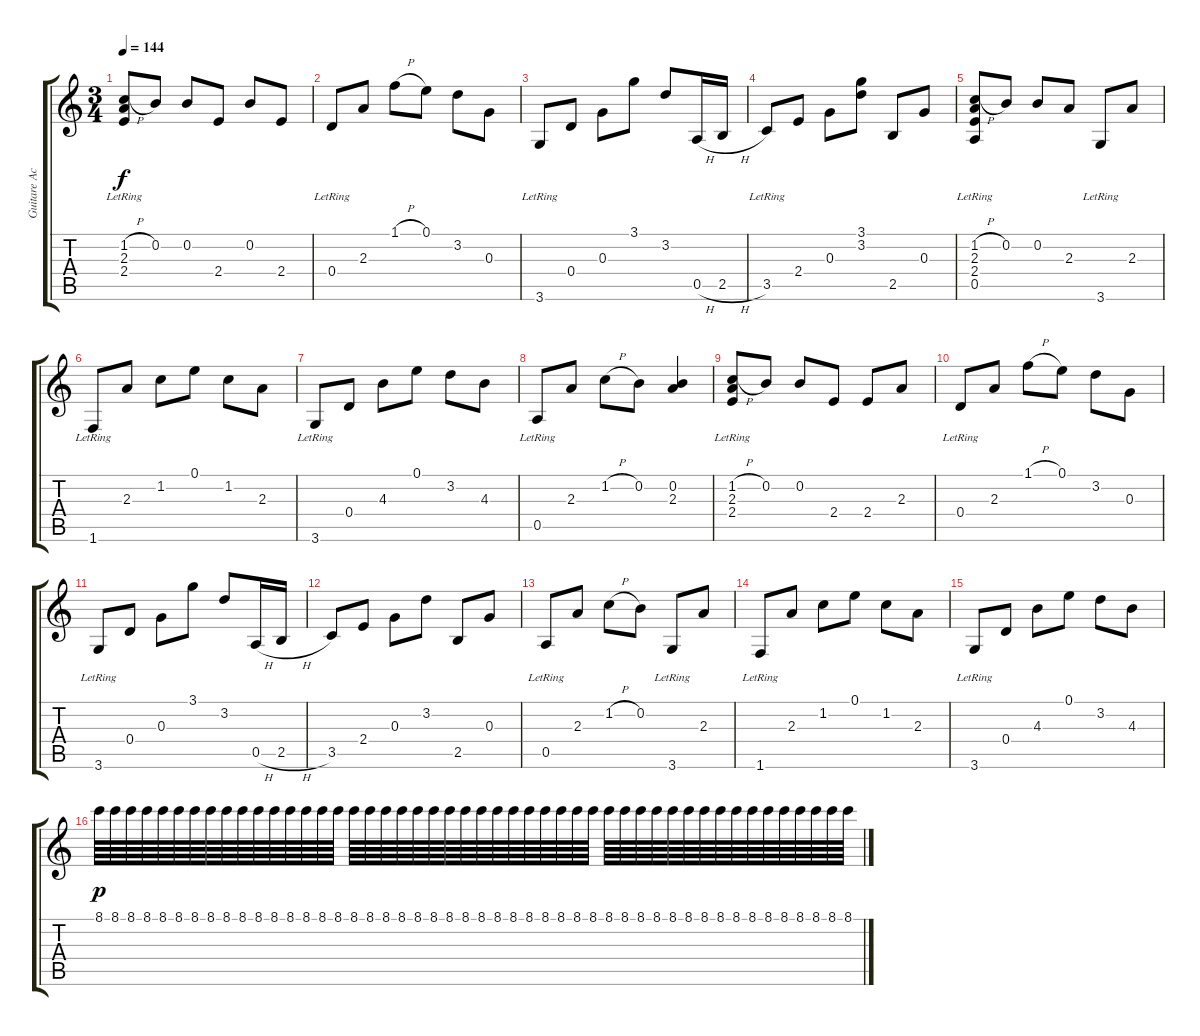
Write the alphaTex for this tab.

\track ("Guitare Acoustique #1" "Guitare Ac") {instrument acousticguitarnylon}
\staff {score tabs}
\tuning (E4 B3 G3 D3 A2 E2) {hide}
\ts (3 4)
\tempo 144
\clef g2
\ks c
(1.2{h} 2.3 2.4{lr}).8{dy f instrument acousticguitarnylon} 0.2.8 0.2.8 2.4.8 0.2.8 2.4.8 |
0.4{lr}.8 2.3.8 1.1{h}.8 0.1.8 3.2.8 0.3.8 |
3.6{lr}.8 0.4.8 0.3.8 3.1.8 3.2.8 0.5{h}.16 2.5{h}.16 |
3.5{lr}.8 2.4.8 0.3.8 (3.1 3.2).8 2.5.8 0.3.8 |
(1.2{h} 2.3 2.4 0.5{lr}).8 0.2.8 0.2.8 2.3.8 3.6{lr}.8 2.3.8 |
1.6{lr}.8 2.3.8 1.2.8 0.1.8 1.2.8 2.3.8 |
3.6{lr}.8 0.4.8 4.3.8 0.1.8 3.2.8 4.3.8 |
0.5{lr}.8 2.3.8 1.2{h}.8 0.2.8 (0.2 2.3).4 |
(1.2{h} 2.3 2.4{lr}).8 0.2.8 0.2.8 2.4.8 2.4.8 2.3.8 |
0.4{lr}.8 2.3.8 1.1{h}.8 0.1.8 3.2.8 0.3.8 |
3.6{lr}.8 0.4.8 0.3.8 3.1.8 3.2.8 0.5{h}.16 2.5{h}.16 |
3.5.8 2.4.8 0.3.8 3.2.8 2.5.8 0.3.8 |
0.5{lr}.8 2.3.8 1.2{h}.8 0.2.8 3.6{lr}.8 2.3.8 |
1.6{lr}.8 2.3.8 1.2.8 0.1.8 1.2.8 2.3.8 |
3.6{lr}.8 0.4.8 4.3.8 0.1.8 3.2.8 4.3.8 |
8.1.64{dy p} 8.1.64 8.1.64 8.1.64 8.1.64 8.1.64 8.1.64 8.1.64 8.1.64 8.1.64 8.1.64 8.1.64 8.1.64 8.1.64 8.1.64 8.1.64 8.1.64 8.1.64 8.1.64 8.1.64 8.1.64 8.1.64 8.1.64 8.1.64 8.1.64 8.1.64 8.1.64 8.1.64 8.1.64 8.1.64 8.1.64 8.1.64 8.1.64 8.1.64 8.1.64 8.1.64 8.1.64 8.1.64 8.1.64 8.1.64 8.1.64 8.1.64 8.1.64 8.1.64 8.1.64 8.1.64 8.1.64 8.1.64
